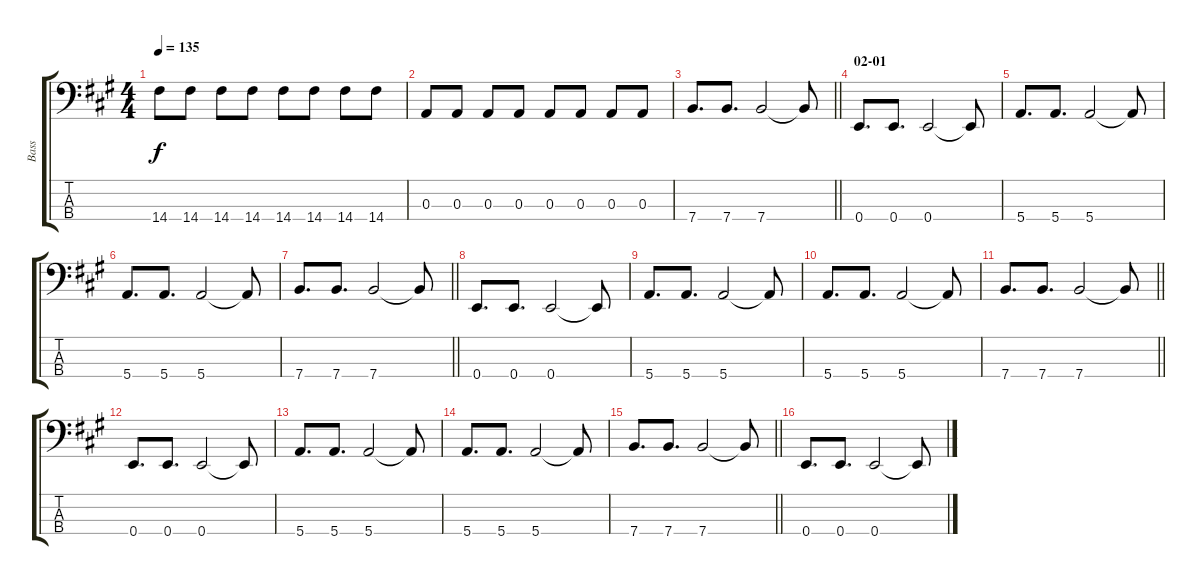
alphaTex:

\track ("Bass" "Bass") {instrument electricbassfinger}
\staff {score tabs}
\tuning (G2 D2 A1 E1) {hide}
\ts (4 4)
\tempo 135
\clef f4
\ks a
14.4.8{dy f} 14.4.8 14.4.8 14.4.8 14.4.8 14.4.8 14.4.8 14.4.8 |
0.3.8 0.3.8 0.3.8 0.3.8 0.3.8 0.3.8 0.3.8 0.3.8 |
\barLineRight lightlight
7.4.8{d} 7.4.8{d} 7.4.2 7.4{t}.8 |
\section ("" "02-01")
0.4.8{d} 0.4.8{d} 0.4.2 0.4{t}.8 |
5.4.8{d} 5.4.8{d} 5.4.2 5.4{t}.8 |
5.4.8{d} 5.4.8{d} 5.4.2 5.4{t}.8 |
\barLineRight lightlight
7.4.8{d} 7.4.8{d} 7.4.2 7.4{t}.8 |
0.4.8{d} 0.4.8{d} 0.4.2 0.4{t}.8 |
5.4.8{d} 5.4.8{d} 5.4.2 5.4{t}.8 |
5.4.8{d} 5.4.8{d} 5.4.2 5.4{t}.8 |
\barLineRight lightlight
7.4.8{d} 7.4.8{d} 7.4.2 7.4{t}.8 |
0.4.8{d} 0.4.8{d} 0.4.2 0.4{t}.8 |
5.4.8{d} 5.4.8{d} 5.4.2 5.4{t}.8 |
5.4.8{d} 5.4.8{d} 5.4.2 5.4{t}.8 |
\barLineRight lightlight
7.4.8{d} 7.4.8{d} 7.4.2 7.4{t}.8 |
0.4.8{d} 0.4.8{d} 0.4.2 0.4{t}.8
